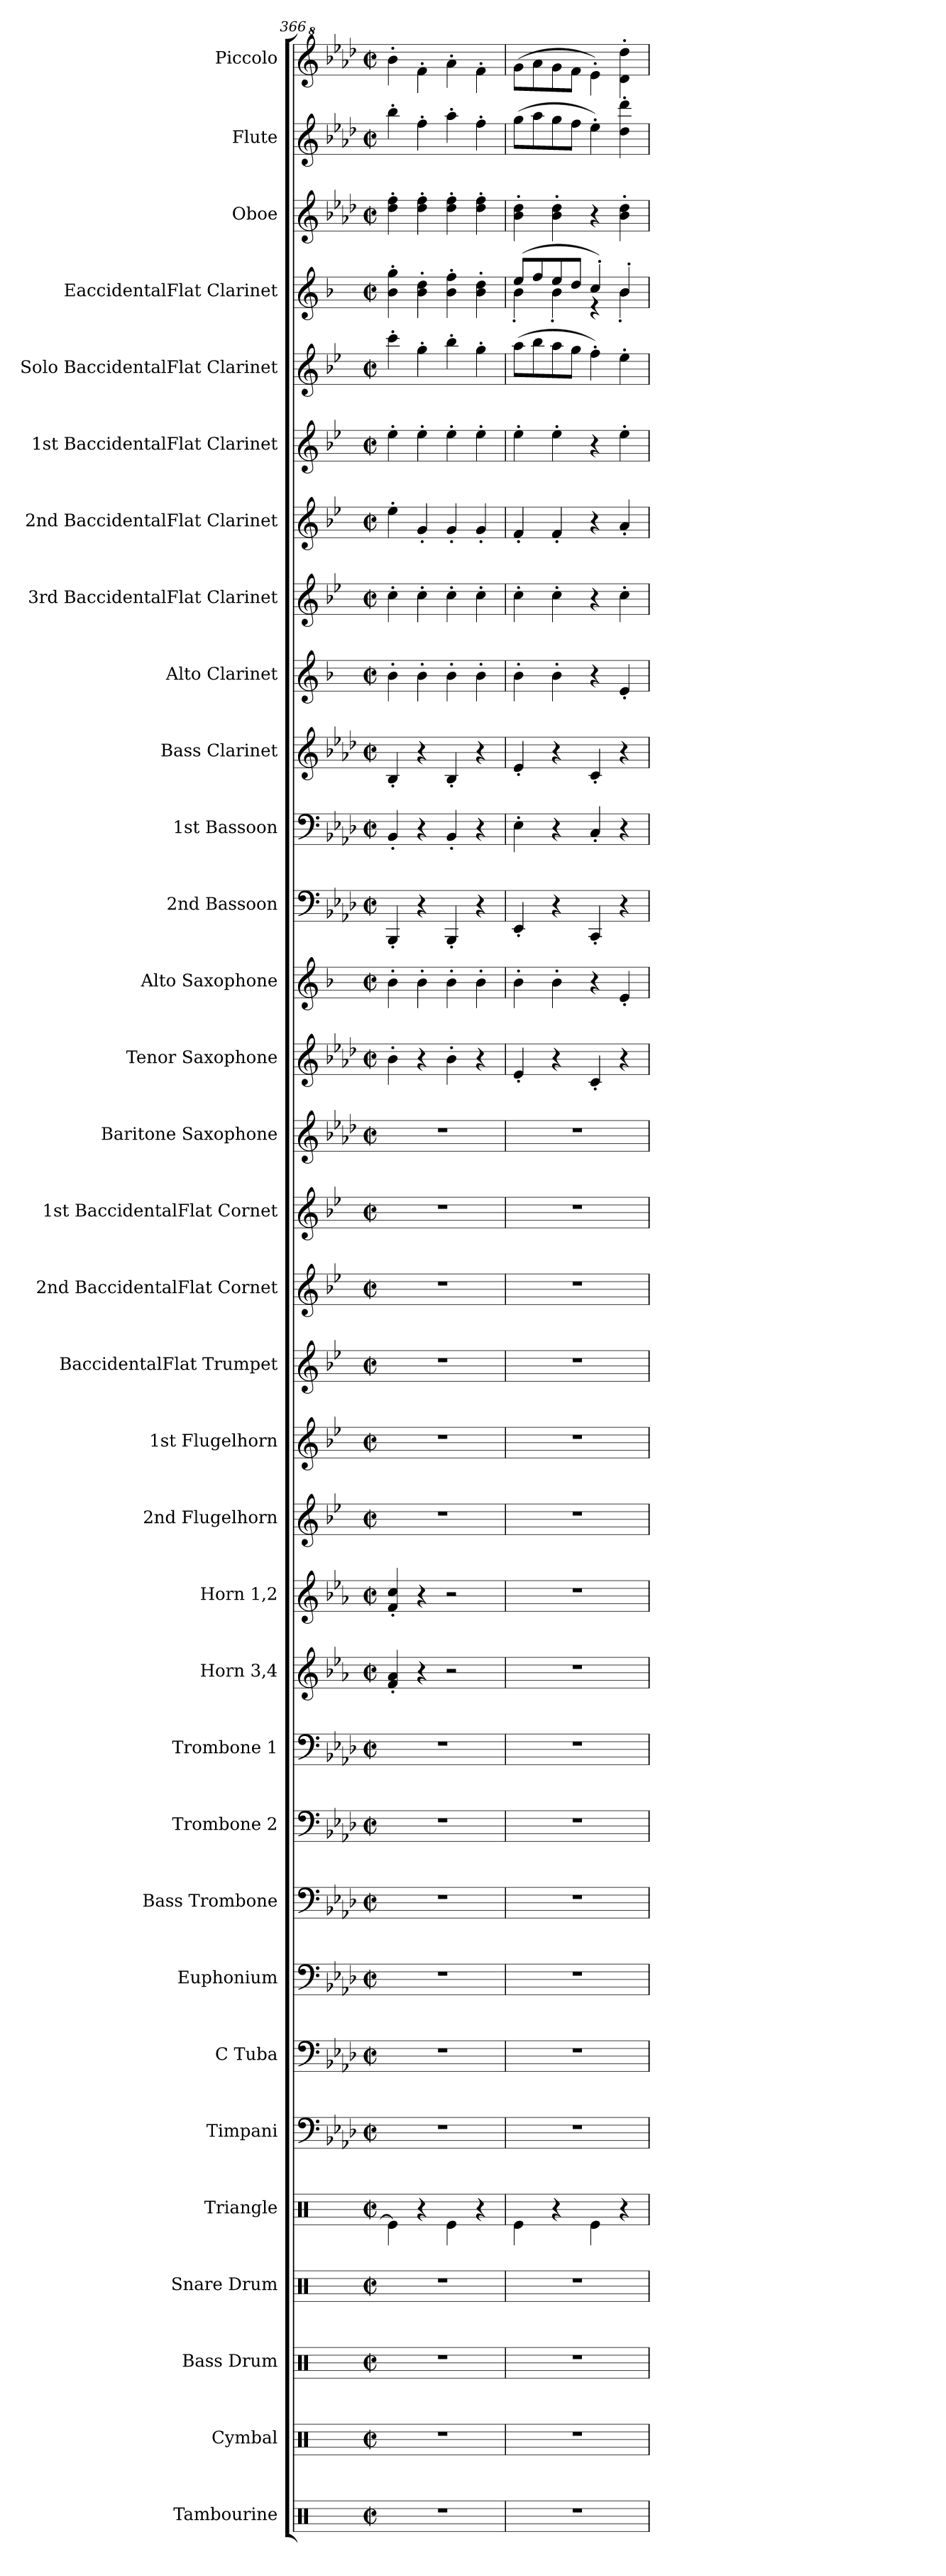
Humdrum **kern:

**kern	**kern	**kern	**kern	**kern	**kern	**kern	**kern	**kern	**kern	**kern	**kern	**kern	**kern	**kern	**kern	**kern	**kern	**kern	**kern	**kern	**kern	**kern	**kern	**kern	**kern	**kern	**kern	**kern	**kern	**kern	**kern	**kern
*part33	*part32	*part31	*part30	*part29	*part28	*part27	*part26	*part25	*part24	*part23	*part22	*part21	*part20	*part19	*part18	*part17	*part16	*part15	*part14	*part13	*part12	*part11	*part10	*part9	*part8	*part7	*part6	*part5	*part4	*part3	*part2	*part1
*staff33	*staff32	*staff31	*staff30	*staff29	*staff28	*staff27	*staff26	*staff25	*staff24	*staff23	*staff22	*staff21	*staff20	*staff19	*staff18	*staff17	*staff16	*staff15	*staff14	*staff13	*staff12	*staff11	*staff10	*staff9	*staff8	*staff7	*staff6	*staff5	*staff4	*staff3	*staff2	*staff1
*I"Tambourine	*I"Cymbal	*I"Bass Drum	*I"Snare Drum	*I"Triangle	*I"Timpani	*I"C Tuba	*I"Euphonium	*I"Bass Trombone	*I"Trombone 2	*I"Trombone 1	*I"Horn 3,4	*I"Horn 1,2	*I"2nd Flugelhorn	*I"1st Flugelhorn	*I"BaccidentalFlat Trumpet	*I"2nd BaccidentalFlat Cornet	*I"1st BaccidentalFlat Cornet	*I"Baritone Saxophone	*I"Tenor Saxophone	*I"Alto Saxophone	*I"2nd Bassoon	*I"1st Bassoon	*I"Bass Clarinet	*I"Alto Clarinet	*I"3rd BaccidentalFlat Clarinet	*I"2nd BaccidentalFlat Clarinet	*I"1st BaccidentalFlat Clarinet	*I"Solo BaccidentalFlat Clarinet	*I"EaccidentalFlat Clarinet	*I"Oboe	*I"Flute	*I"Piccolo
*I'Tamb.	*I'Cym.	*I'B. Dr.	*I'Sn. Dr.	*I'Trgl.	*I'Timp.	*I'C Tu.	*I'Eu.	*I'B. Trb.	*I'Trb. 2	*I'Trb. 1	*I'Hn. 3,4	*I'Hn. 1,2	*I'2nd Flghn.	*I'1st Flghn.	*I'BaccidentalFlat Tpt.	*I'2nd BaccidentalFlat Cnt.	*I'1st BaccidentalFlat Cnt.	*I'Bar. Sax.	*I'T. Sax.	*I'A. Sax.	*I'2nd Bsn.	*I'1st Bsn.	*I'B. Cl.	*I'A. Cl.	*I'3rd BaccidentalFlat Cl.	*I'2nd BaccidentalFlat Cl.	*I'1st BaccidentalFlat Cl.	*I'Solo BaccidentalFlat Cl.	*I'EaccidentalFlat Cl.	*I'Ob.	*I'Fl.	*I'Picc.
!!LO:PB:g=z
*clefX	*clefX	*clefX	*clefX	*clefX	*clefF4	*clefF4	*clefF4	*clefF4	*clefF4	*clefF4	*clefG2	*clefG2	*clefG2	*clefG2	*clefG2	*clefG2	*clefG2	*clefG2	*clefG2	*clefG2	*clefF4	*clefF4	*clefG2	*clefG2	*clefG2	*clefG2	*clefG2	*clefG2	*clefG2	*clefG2	*clefG2	*clefG^2
*	*	*	*	*	*	*	*	*	*	*	*ITrd4c7	*ITrd4c7	*ITrd1c2	*ITrd1c2	*ITrd1c2	*ITrd1c2	*ITrd1c2	*ITrd12c21	*ITrd8c14	*ITrd5c9	*	*	*ITrd8c14	*ITrd5c9	*ITrd1c2	*ITrd1c2	*ITrd1c2	*ITrd1c2	*ITrd-2c-3	*	*	*ITrd-7c-12
*k[]	*k[]	*k[]	*k[]	*k[]	*k[b-e-a-d-]	*k[b-e-a-d-]	*k[b-e-a-d-]	*k[b-e-a-d-]	*k[b-e-a-d-]	*k[b-e-a-d-]	*k[b-e-a-d-]	*k[b-e-a-d-]	*k[b-e-a-d-]	*k[b-e-a-d-]	*k[b-e-a-d-]	*k[b-e-a-d-]	*k[b-e-a-d-]	*k[b-e-a-d-]	*k[b-e-a-d-]	*k[b-e-a-d-]	*k[b-e-a-d-]	*k[b-e-a-d-]	*k[b-e-a-d-]	*k[b-e-a-d-]	*k[b-e-a-d-]	*k[b-e-a-d-]	*k[b-e-a-d-]	*k[b-e-a-d-]	*k[b-e-a-d-]	*k[b-e-a-d-]	*k[b-e-a-d-]	*k[b-e-a-d-]
*M4/4	*M4/4	*M4/4	*M4/4	*M4/4	*M4/4	*M4/4	*M4/4	*M4/4	*M4/4	*M4/4	*M4/4	*M4/4	*M4/4	*M4/4	*M4/4	*M4/4	*M4/4	*M4/4	*M4/4	*M4/4	*M4/4	*M4/4	*M4/4	*M4/4	*M4/4	*M4/4	*M4/4	*M4/4	*M4/4	*M4/4	*M4/4	*M4/4
*met(c|)	*met(c|)	*met(c|)	*met(c|)	*met(c|)	*met(c|)	*met(c|)	*met(c|)	*met(c|)	*met(c|)	*met(c|)	*met(c|)	*met(c|)	*met(c|)	*met(c|)	*met(c|)	*met(c|)	*met(c|)	*met(c|)	*met(c|)	*met(c|)	*met(c|)	*met(c|)	*met(c|)	*met(c|)	*met(c|)	*met(c|)	*met(c|)	*met(c|)	*met(c|)	*met(c|)	*met(c|)	*met(c|)
=366	=366	=366	=366	=366	=366	=366	=366	=366	=366	=366	=366	=366	=366	=366	=366	=366	=366	=366	=366	=366	=366	=366	=366	=366	=366	=366	=366	=366	=366	=366	=366	=366
1r	1r	1r	1r	4Re\]	1r	1r	1r	1r	1r	1r	4B-/' 4d-/'	4B-/' 4f/'	1r	1r	1r	1r	1r	1r	4B-'\	4d-'\	4BBB-'/	4BB-'/	4BB-'/	4d-'\	4b-'\	4dd-'\	4dd-'\	4bb-'\	4dd-\' 4bb-\'	4dd-\' 4ff\'	4bb-'\	4bbb-'\
.	.	.	.	4r	.	.	.	.	.	.	4r	4r	.	.	.	.	.	.	4r	4d-'\	4r	4r	4r	4d-'\	4b-'\	4f'/	4dd-'\	4ff'\	4dd-\' 4ff\'	4dd-\' 4ff\'	4ff'\	4fff'\
.	.	.	.	4Re\	.	.	.	.	.	.	2r	2r	.	.	.	.	.	.	4B-'\	4d-'\	4BBB-'/	4BB-'/	4BB-'/	4d-'\	4b-'\	4f'/	4dd-'\	4aa-'\	4dd-\' 4aa-\'	4dd-\' 4ff\'	4aa-'\	4aaa-'\
.	.	.	.	4r	.	.	.	.	.	.	.	.	.	.	.	.	.	.	4r	4d-'\	4r	4r	4r	4d-'\	4b-'\	4f'/	4dd-'\	4ff'\	4dd-\' 4ff\'	4dd-\' 4ff\'	4ff'\	4fff'\
=367	=367	=367	=367	=367	=367	=367	=367	=367	=367	=367	=367	=367	=367	=367	=367	=367	=367	=367	=367	=367	=367	=367	=367	=367	=367	=367	=367	=367	=367	=367	=367	=367
*	*	*	*	*	*	*	*	*	*	*	*	*	*	*	*	*	*	*	*	*	*	*	*	*	*	*	*	*	*^	*	*	*
1r	1r	1r	1r	4Re\	1r	1r	1r	1r	1r	1r	1r	1r	1r	1r	1r	1r	1r	1r	4E-'/	4d-'\	4EE-'/	4E-'\	4E-'/	4d-'\	4b-'\	4e-'/	4dd-'\	(8gg\L	(8gg/L	4dd-'\	4b-\' 4dd-\'	(8gg\L	(8ggg\L
.	.	.	.	.	.	.	.	.	.	.	.	.	.	.	.	.	.	.	.	.	.	.	.	.	.	.	.	8aa-\	8aa-/	.	.	8aa-\	8aaa-\
.	.	.	.	4r	.	.	.	.	.	.	.	.	.	.	.	.	.	.	4r	4d-'\	4r	4r	4r	4d-'\	4b-'\	4e-'/	4dd-'\	8gg\	8gg/	4dd-'\	4b-\' 4dd-\'	8gg\	8ggg\
.	.	.	.	.	.	.	.	.	.	.	.	.	.	.	.	.	.	.	.	.	.	.	.	.	.	.	.	8ff\J	8ff/J	.	.	8ff\J	8fff\J
.	.	.	.	4Re\	.	.	.	.	.	.	.	.	.	.	.	.	.	.	4C'/	4r	4CC'/	4C'/	4C'/	4r	4r	4r	4r	4ee-'\)	4ee-'/)	4r	4r	4ee-'\)	4eee-'\)
.	.	.	.	4r	.	.	.	.	.	.	.	.	.	.	.	.	.	.	4r	4G'/	4r	4r	4r	4G'/	4b-'\	4g'/	4dd-'\	4dd-'\	4dd-'/	4dd-'\	4b-\' 4dd-\'	4dd-\' 4ddd-\'	4ddd-\' 4dddd-\'
*	*	*	*	*	*	*	*	*	*	*	*	*	*	*	*	*	*	*	*	*	*	*	*	*	*	*	*	*	*v	*v	*	*	*
=	=	=	=	=	=	=	=	=	=	=	=	=	=	=	=	=	=	=	=	=	=	=	=	=	=	=	=	=	=	=	=	=
*-	*-	*-	*-	*-	*-	*-	*-	*-	*-	*-	*-	*-	*-	*-	*-	*-	*-	*-	*-	*-	*-	*-	*-	*-	*-	*-	*-	*-	*-	*-	*-	*-
